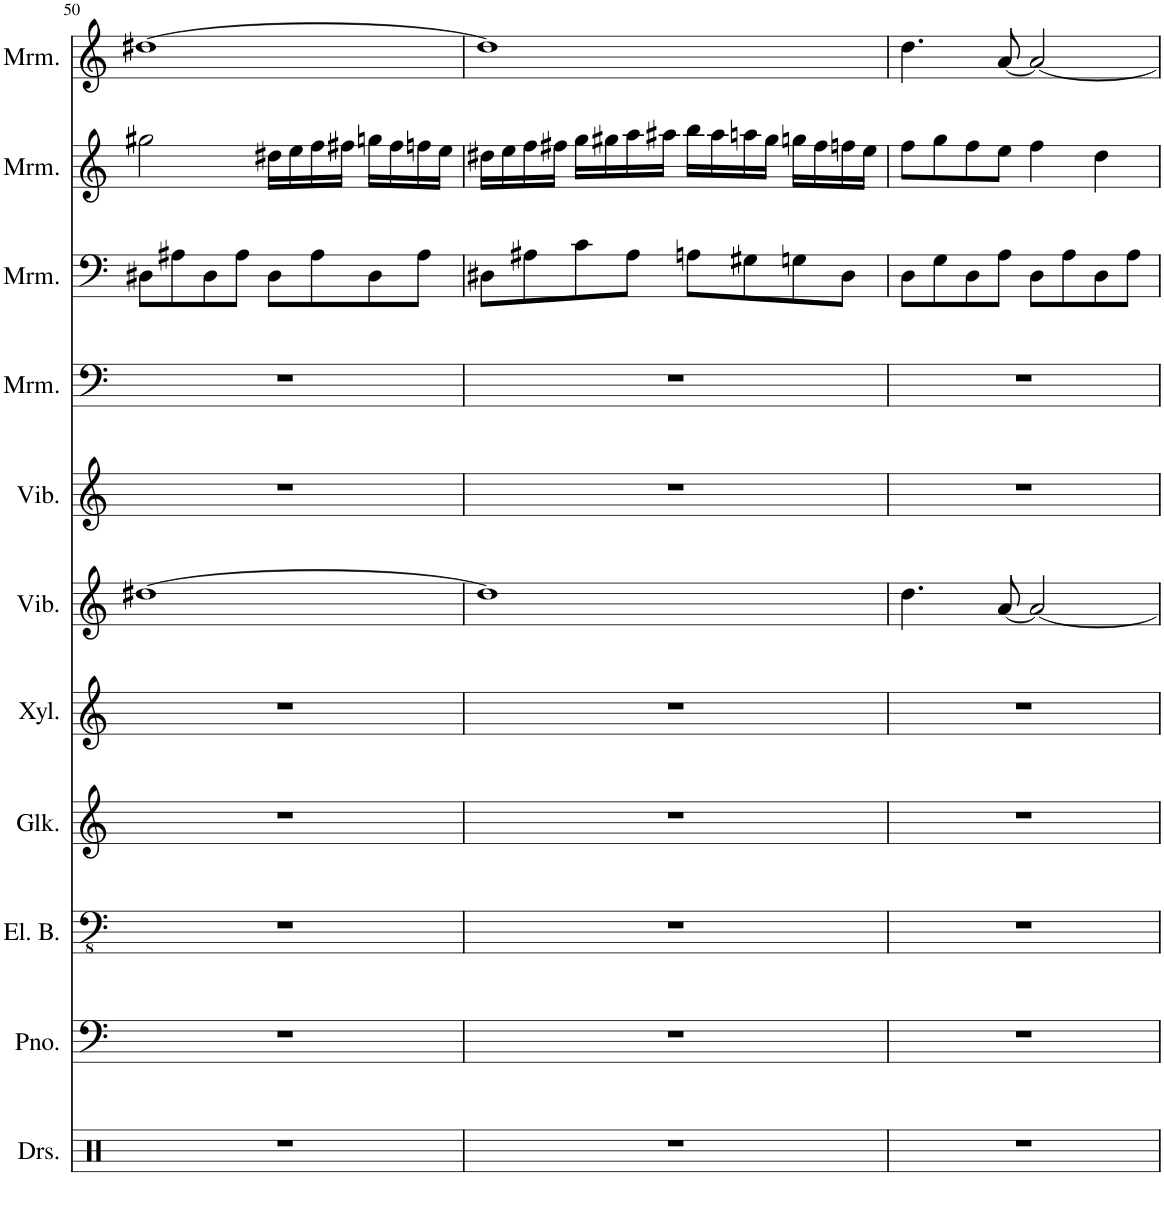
**kern	**kern	**kern	**kern	**kern	**kern	**kern	**kern	**kern	**kern	**kern
*part11	*part10	*part9	*part8	*part7	*part6	*part5	*part4	*part3	*part2	*part1
*staff11	*staff10	*staff9	*staff8	*staff7	*staff6	*staff5	*staff4	*staff3	*staff2	*staff1
*I"Drumset	*I"Piano	*I"Electric Bass	*I"Glockenspiel	*I"Xylophone	*I"Vibraphone	*I"Vibraphone	*I"Marimba	*I"Marimba	*I"Marimba	*I"Marimba
*I'Drs.	*I'Pno.	*I'El. B.	*I'Glk.	*I'Xyl.	*I'Vib.	*I'Vib.	*I'Mrm.	*I'Mrm.	*I'Mrm.	*I'Mrm.
!!LO:PB:g=z
*clefX	*clefF4	*clefFv4	*clefG2	*clefG2	*clefG2	*clefG2	*clefF4	*clefF4	*clefG2	*clefG2
*	*	*	*Trd-14c-24	*Trd-7c-12	*	*	*	*	*	*
*k[]	*k[]	*k[]	*k[]	*k[]	*k[]	*k[]	*k[]	*k[]	*k[]	*k[]
*M4/4	*M4/4	*M4/4	*M4/4	*M4/4	*M4/4	*M4/4	*M4/4	*M4/4	*M4/4	*M4/4
=50	=50	=50	=50	=50	=50	=50	=50	=50	=50	=50
1r	1r	1r	1r	1r	[1dd#X	1r	1r	8D#X\L	2gg#X\	[1dd#X
.	.	.	.	.	.	.	.	8A#X\	.	.
.	.	.	.	.	.	.	.	8D#\	.	.
.	.	.	.	.	.	.	.	8A#\J	.	.
.	.	.	.	.	.	.	.	8D#\L	16dd#X\LL	.
.	.	.	.	.	.	.	.	.	16ee\	.
.	.	.	.	.	.	.	.	8A#\	16ff\	.
.	.	.	.	.	.	.	.	.	16ff#X\JJ	.
.	.	.	.	.	.	.	.	8D#\	16ggn\LL	.
.	.	.	.	.	.	.	.	.	16ff#\	.
.	.	.	.	.	.	.	.	8A#\J	16ffn\	.
.	.	.	.	.	.	.	.	.	16ee\JJ	.
=51	=51	=51	=51	=51	=51	=51	=51	=51	=51	=51
1r	1r	1r	1r	1r	1dd#]	1r	1r	8D#X\L	16dd#X\LL	1dd#]
.	.	.	.	.	.	.	.	.	16ee\	.
.	.	.	.	.	.	.	.	8A#X\	16ff\	.
.	.	.	.	.	.	.	.	.	16ff#X\JJ	.
.	.	.	.	.	.	.	.	8c\	16gg\LL	.
.	.	.	.	.	.	.	.	.	16gg#X\	.
.	.	.	.	.	.	.	.	8A#\J	16aa\	.
.	.	.	.	.	.	.	.	.	16aa#X\JJ	.
.	.	.	.	.	.	.	.	8An\L	16bb\LL	.
.	.	.	.	.	.	.	.	.	16aa#\	.
.	.	.	.	.	.	.	.	8G#X\	16aan\	.
.	.	.	.	.	.	.	.	.	16gg#\JJ	.
.	.	.	.	.	.	.	.	8Gn\	16ggn\LL	.
.	.	.	.	.	.	.	.	.	16ff#\	.
.	.	.	.	.	.	.	.	8D#\J	16ffn\	.
.	.	.	.	.	.	.	.	.	16ee\JJ	.
=52	=52	=52	=52	=52	=52	=52	=52	=52	=52	=52
1r	1r	1r	1r	1r	4.dd\	1r	1r	8D\L	8ff\L	4.dd\
.	.	.	.	.	.	.	.	8G\	8gg\	.
.	.	.	.	.	.	.	.	8D\	8ff\	.
.	.	.	.	.	[8a/	.	.	8A\J	8ee\J	[8a/
.	.	.	.	.	2a/_	.	.	8D\L	4ff\	2a/_
.	.	.	.	.	.	.	.	8A\	.	.
.	.	.	.	.	.	.	.	8D\	4dd\	.
.	.	.	.	.	.	.	.	8A\J	.	.
=	=	=	=	=	=	=	=	=	=	=
*-	*-	*-	*-	*-	*-	*-	*-	*-	*-	*-
